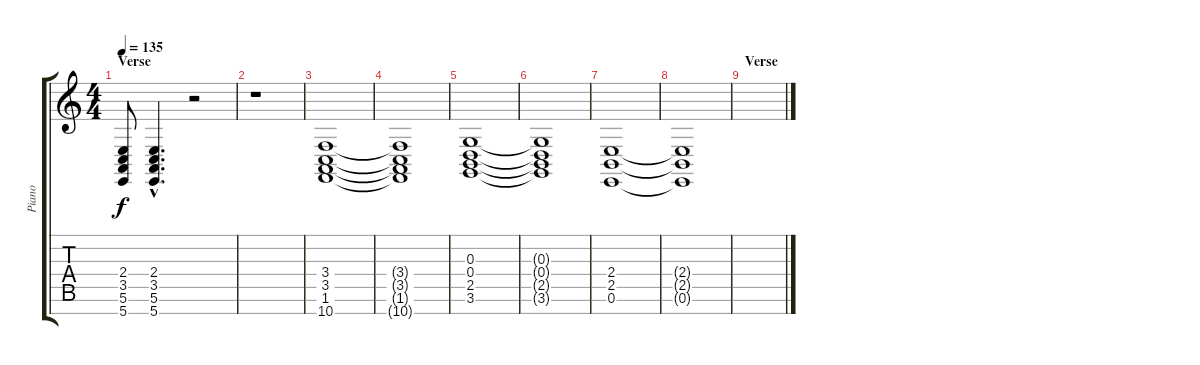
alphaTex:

\track ("Piano" "Piano") {instrument electricgrandpiano}
\staff {score tabs}
\tuning (E4 B3 G3 D3 A2 E2 B1) {hide}
\ts (4 4)
\section ("" "Verse")
\tempo 135
\clef g2
\ks c
(2.4 3.5 5.6 5.7).8{dy f volume 16} (2.4{hac} 3.5{hac} 5.6{hac} 5.7{hac}).4{d} r.2 |
r.1 |
(3.4 3.5 1.6 10.7).1 |
(3.4{t} 3.5{t} 1.6{t} 10.7{t}).1 |
(0.3 0.4 2.5 3.6).1 |
(0.3{t} 0.4{t} 2.5{t} 3.6{t}).1 |
(2.4 2.5 0.6).1 |
(2.4{t} 2.5{t} 0.6{t}).1 |
\section ("" "Verse")
